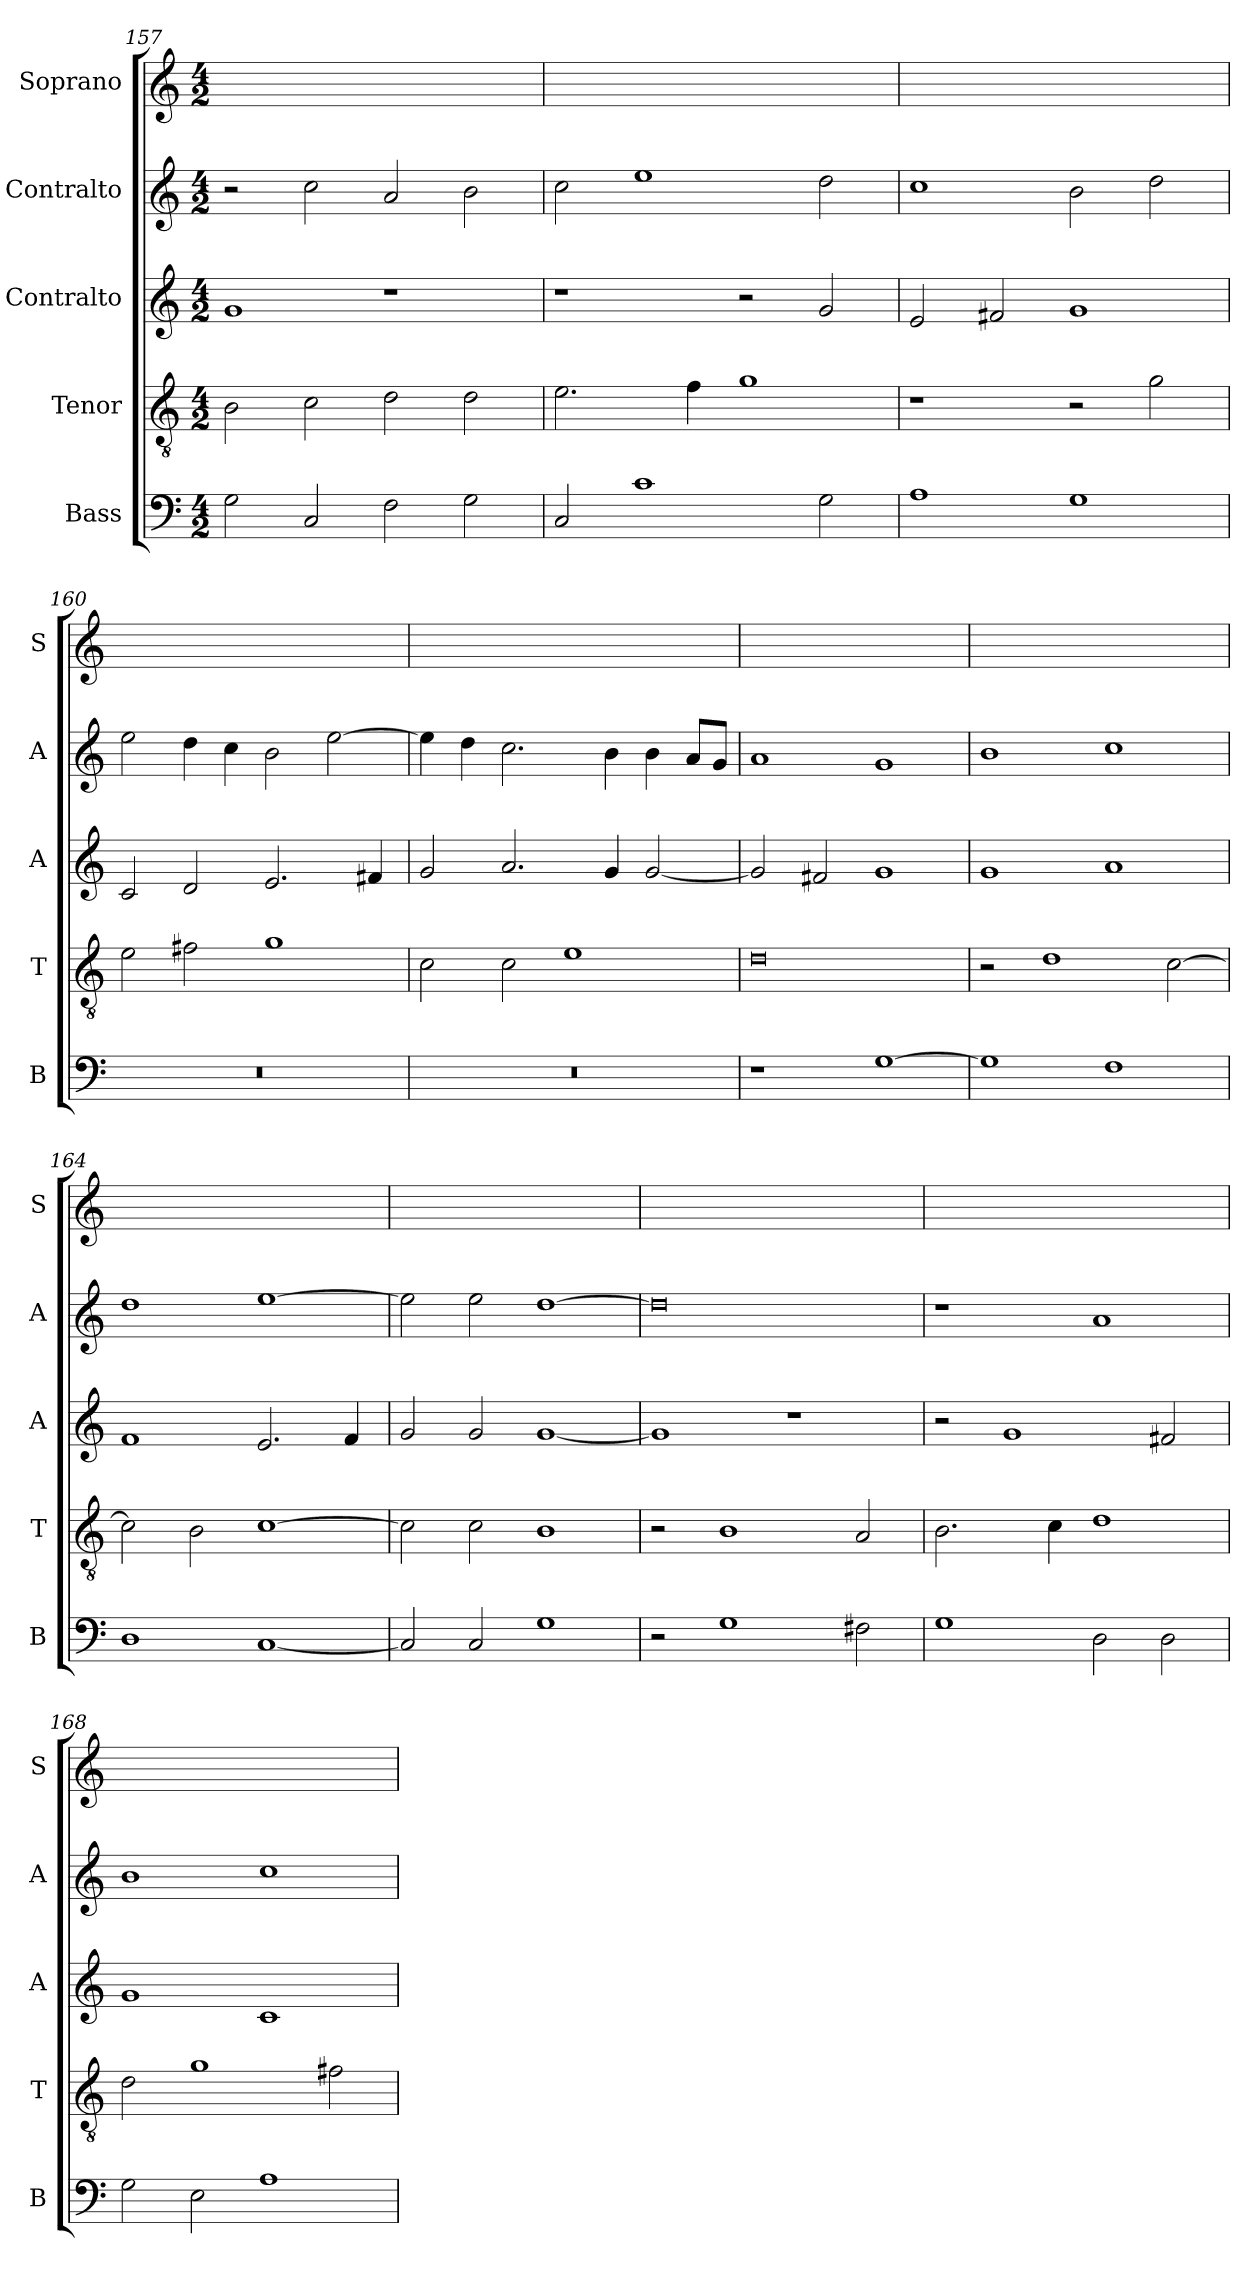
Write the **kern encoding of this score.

**kern	**kern	**kern	**kern	**kern
*part5	*part4	*part3	*part2	*part1
*staff5	*staff4	*staff3	*staff2	*staff1
*I"Bass	*I"Tenor	*I"Contralto	*I"Contralto	*I"Soprano
*I'B	*I'T	*I'A	*I'A	*I'S
*clefF4	*clefGv2	*clefG2	*clefG2	*clefG2
*k[]	*k[]	*k[]	*k[]	*k[]
*G:mix	*G:mix	*G:mix	*G:mix	*G:mix
*M4/2	*M4/2	*M4/2	*M4/2	*M4/2
=157	=157	=157	=157	=157
2G	2B	1g	2r	0ryy
2C	2c	.	2cc	.
2F	2d	1r	2a	.
2G	2d	.	2b	.
=158	=158	=158	=158	=158
2C	2.e	1r	2cc	0ryy
1c	.	.	1ee	.
.	4f	.	.	.
.	1g	2r	.	.
2G	.	2g	2dd	.
=159	=159	=159	=159	=159
1A	1r	2e	1cc	0ryy
.	.	2f#X	.	.
1G	2r	1g	2b	.
.	2g	.	2dd	.
=160	=160	=160	=160	=160
0r	2e	2c	2ee	0ryy
.	2f#X	2d	4dd	.
.	.	.	4cc	.
.	1g	2.e	2b	.
.	.	.	[2ee	.
.	.	4f#X	.	.
=161	=161	=161	=161	=161
0r	2c	2g	4ee]	0ryy
.	.	.	4dd	.
.	2c	2.a	2.cc	.
.	1e	.	.	.
.	.	4g	4b	.
.	.	[2g	4b	.
.	.	.	8a/L	.
.	.	.	8g/J	.
=162	=162	=162	=162	=162
1r	0d	2g]	1a	0ryy
.	.	2f#X	.	.
[1G	.	1g	1g	.
=163	=163	=163	=163	=163
1G]	2r	1g	1b	0ryy
.	1d	.	.	.
1F	.	1a	1cc	.
.	[2c	.	.	.
=164	=164	=164	=164	=164
1D	2c]	1f	1dd	0ryy
.	2B	.	.	.
[1C	[1c	2.e	[1ee	.
.	.	4f	.	.
=165	=165	=165	=165	=165
2C]	2c]	2g	2ee]	0ryy
2C	2c	2g	2ee	.
1G	1B	[1g	[1dd	.
=166	=166	=166	=166	=166
2r	2r	1g]	0dd]	0ryy
1G	1B	.	.	.
.	.	1r	.	.
2F#X	2A	.	.	.
=167	=167	=167	=167	=167
1G	2.B	2r	1r	0ryy
.	.	1g	.	.
.	4c	.	.	.
2D	1d	.	1a	.
2D	.	2f#X	.	.
=168	=168	=168	=168	=168
2G	2d	1g	1b	0ryy
2E	1g	.	.	.
1A	.	1c	1cc	.
.	2f#X	.	.	.
=	=	=	=	=
*-	*-	*-	*-	*-
